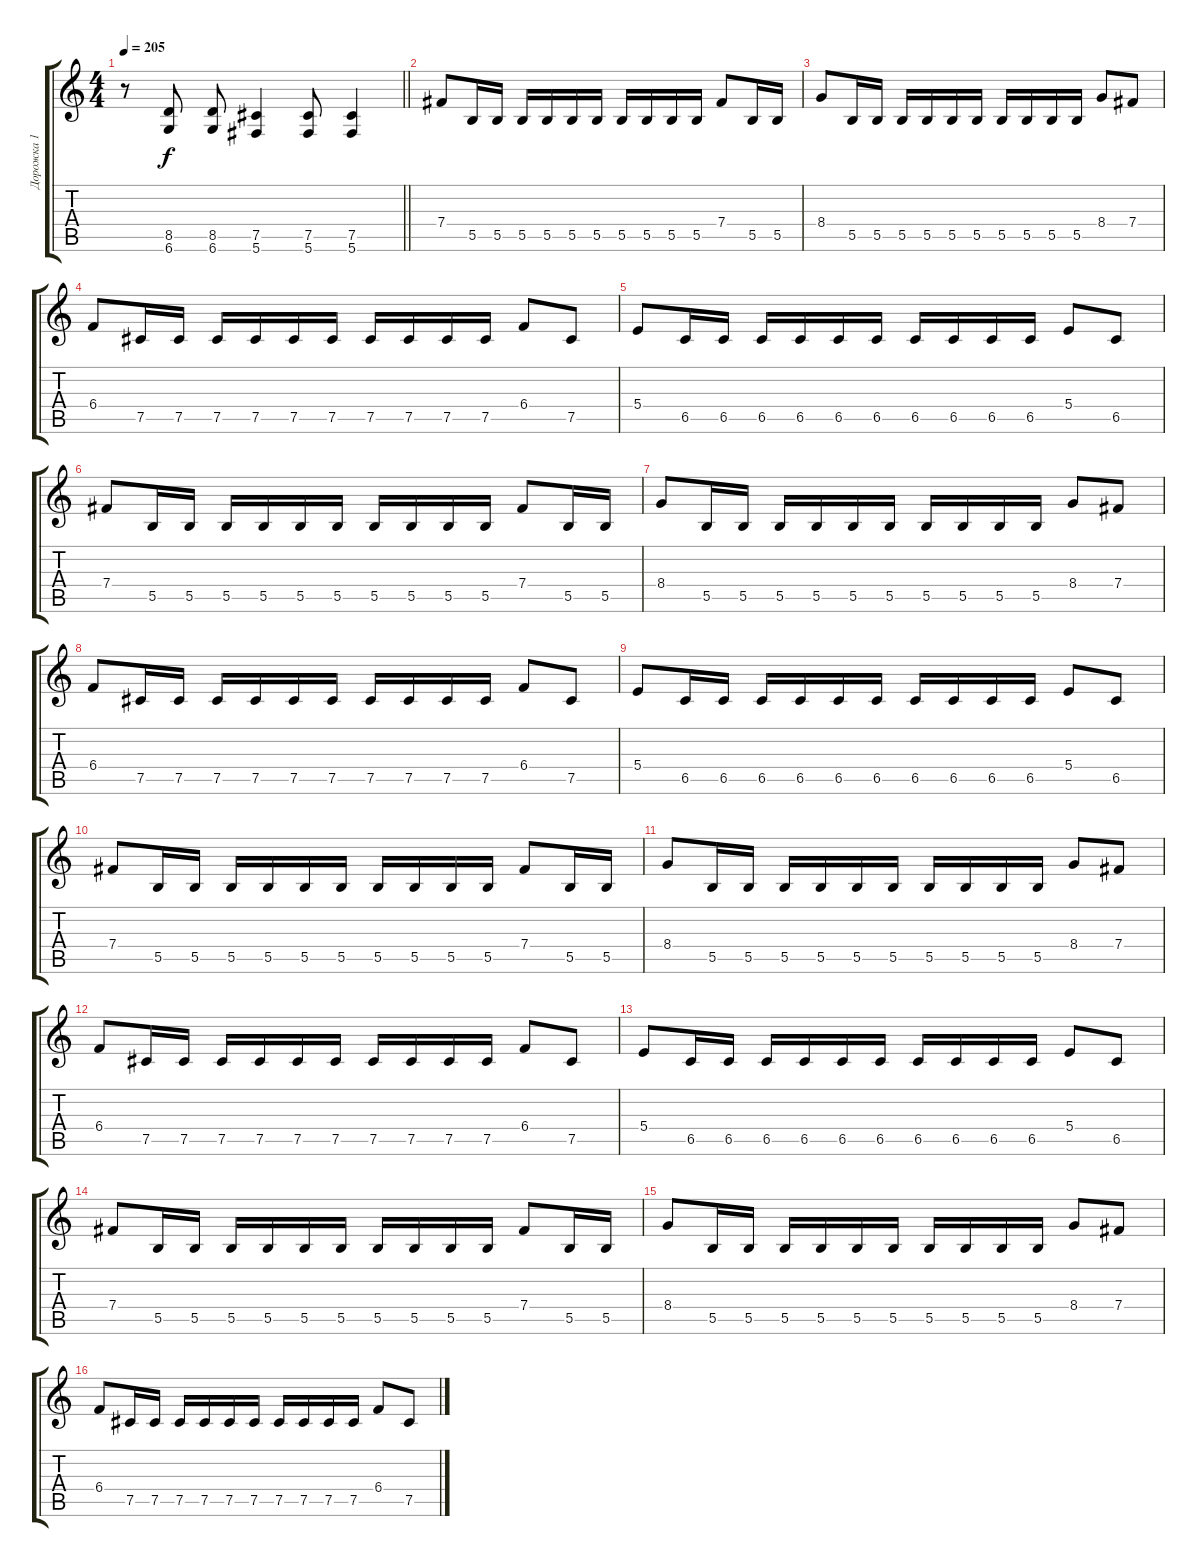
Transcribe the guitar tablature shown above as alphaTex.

\track ("Дорожка 1" "Дорожка 1") {instrument distortionguitar}
\staff {score tabs}
\tuning (Db4 Ab3 E3 B2 Gb2 Db2) {hide}
\ts (4 4)
\tempo 205
\clef g2
\barLineRight lightlight
\ks c
r.8{dy f} (8.5 6.6).8 (8.5 6.6).8 (7.5 5.6).4 (7.5 5.6).8 (7.5 5.6).4 |
7.4.8 5.5.16 5.5.16 5.5.16 5.5.16 5.5.16 5.5.16 5.5.16 5.5.16 5.5.16 5.5.16 7.4.8 5.5.16 5.5.16 |
8.4.8 5.5.16 5.5.16 5.5.16 5.5.16 5.5.16 5.5.16 5.5.16 5.5.16 5.5.16 5.5.16 8.4.8 7.4.8 |
6.4.8 7.5.16 7.5.16 7.5.16 7.5.16 7.5.16 7.5.16 7.5.16 7.5.16 7.5.16 7.5.16 6.4.8 7.5.8 |
5.4.8 6.5.16 6.5.16 6.5.16 6.5.16 6.5.16 6.5.16 6.5.16 6.5.16 6.5.16 6.5.16 5.4.8 6.5.8 |
7.4.8 5.5.16 5.5.16 5.5.16 5.5.16 5.5.16 5.5.16 5.5.16 5.5.16 5.5.16 5.5.16 7.4.8 5.5.16 5.5.16 |
8.4.8 5.5.16 5.5.16 5.5.16 5.5.16 5.5.16 5.5.16 5.5.16 5.5.16 5.5.16 5.5.16 8.4.8 7.4.8 |
6.4.8 7.5.16 7.5.16 7.5.16 7.5.16 7.5.16 7.5.16 7.5.16 7.5.16 7.5.16 7.5.16 6.4.8 7.5.8 |
5.4.8 6.5.16 6.5.16 6.5.16 6.5.16 6.5.16 6.5.16 6.5.16 6.5.16 6.5.16 6.5.16 5.4.8 6.5.8 |
7.4.8 5.5.16 5.5.16 5.5.16 5.5.16 5.5.16 5.5.16 5.5.16 5.5.16 5.5.16 5.5.16 7.4.8 5.5.16 5.5.16 |
8.4.8 5.5.16 5.5.16 5.5.16 5.5.16 5.5.16 5.5.16 5.5.16 5.5.16 5.5.16 5.5.16 8.4.8 7.4.8 |
6.4.8 7.5.16 7.5.16 7.5.16 7.5.16 7.5.16 7.5.16 7.5.16 7.5.16 7.5.16 7.5.16 6.4.8 7.5.8 |
5.4.8 6.5.16 6.5.16 6.5.16 6.5.16 6.5.16 6.5.16 6.5.16 6.5.16 6.5.16 6.5.16 5.4.8 6.5.8 |
7.4.8 5.5.16 5.5.16 5.5.16 5.5.16 5.5.16 5.5.16 5.5.16 5.5.16 5.5.16 5.5.16 7.4.8 5.5.16 5.5.16 |
8.4.8 5.5.16 5.5.16 5.5.16 5.5.16 5.5.16 5.5.16 5.5.16 5.5.16 5.5.16 5.5.16 8.4.8 7.4.8 |
6.4.8 7.5.16 7.5.16 7.5.16 7.5.16 7.5.16 7.5.16 7.5.16 7.5.16 7.5.16 7.5.16 6.4.8 7.5.8
